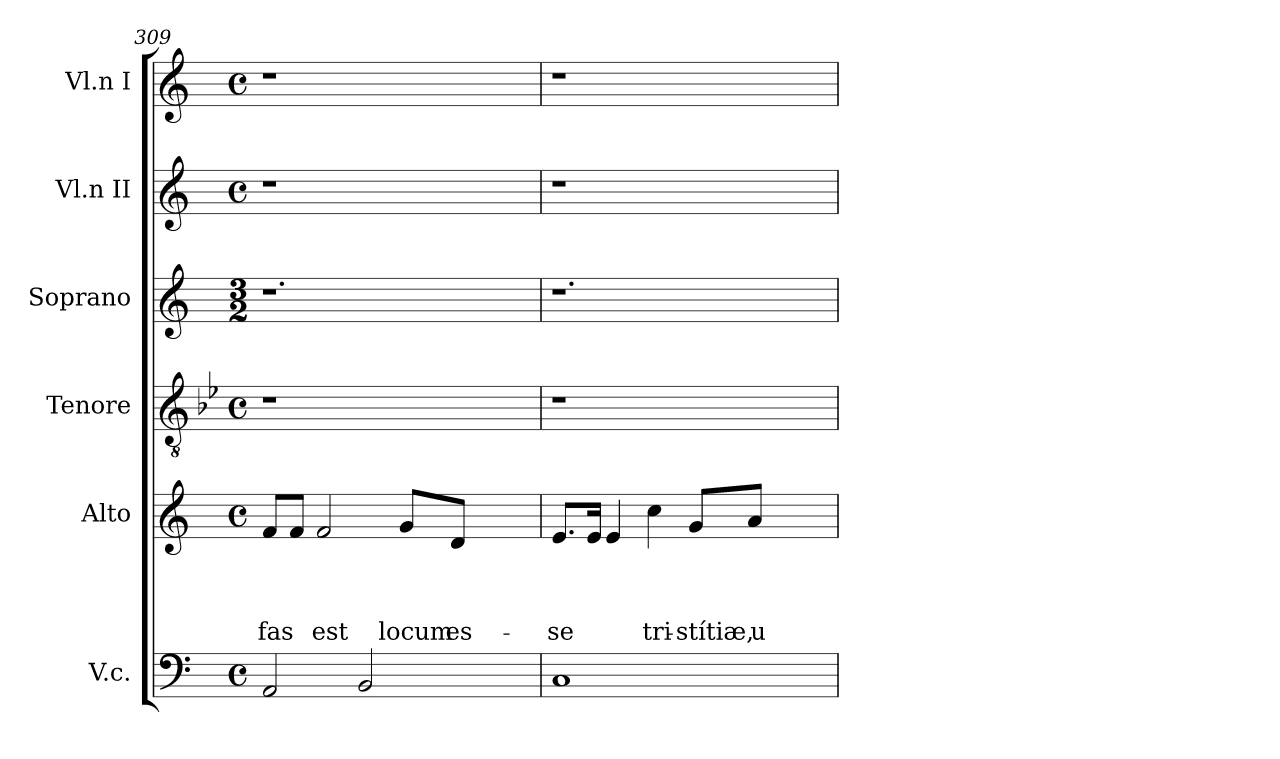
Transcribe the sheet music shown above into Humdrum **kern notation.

**kern	**kern	**text	**text	**text	**text	**kern	**kern	**kern	**kern
*part6	*part5	*part5	*part5	*part5	*part5	*part4	*part3	*part2	*part1
*staff6	*staff5	*staff5	*staff5	*staff5	*staff5	*staff4	*staff3	*staff2	*staff1
*I"V.c.	*I"Alto	*	*	*	*	*I"Tenore	*I"Soprano	*I"Vl.n II	*I"Vl.n I
*I'V.c.	*I'Alto	*	*	*	*	*I'Tenore	*I'Soprano	*I'Vl.n II	*I'Vl.n I
*clefF4	*clefG2	*	*	*	*	*clefGv2	*clefG2	*clefG2	*clefG2
*k[]	*k[]	*	*	*	*	*k[b-e-]	*k[]	*k[]	*k[]
*C:	*C:	*	*	*	*	*B-:	*C:	*C:	*C:
*M4/4	*M4/4	*	*	*	*	*M4/4	*M3/2	*M4/4	*M4/4
*met(c)	*met(c)	*	*	*	*	*met(c)	*	*met(c)	*met(c)
=309	=309	=309	=309	=309	=309	=309	=309	=309	=309
!	!	!	!	!	!LO:LY:b	!	!	!	!
2AA/	8f/L	.	.	.	fas	1r	1.r	1r	1r
.	8f/J	.	.	.	.	.	.	.	.
!	!	!	!	!	!LO:LY:b	!	!	!	!
.	2f/	.	.	.	est	.	.	.	.
2BB/	.	.	.	.	.	.	.	.	.
!	!	!	!	!	!LO:LY:b	!	!	!	!
.	8g/L	.	.	.	locum	.	.	.	.
!	!	!	!	!	!LO:LY:b	!	!	!	!
.	8d/J	.	.	.	es-	.	.	.	.
2ryy	2ryy	.	.	.	.	2ryy	.	2ryy	2ryy
=310	=310	=310	=310	=310	=310	=310	=310	=310	=310
!	!	!	!	!	!LO:LY:b	!	!	!	!
1C	8.e/L	.	.	.	-se	1r	1.r	1r	1r
.	16e/Jk	.	.	.	.	.	.	.	.
.	4e/	.	.	.	.	.	.	.	.
!	!	!	!	!	!LO:LY:b	!	!	!	!
.	4cc\	.	.	.	tri-	.	.	.	.
!	!	!	!	!	!LO:LY:b	!	!	!	!
.	8g/L	.	.	.	-stítiæ,	.	.	.	.
!	!	!	!	!	!LO:LY:b	!	!	!	!
.	8a/J	.	.	.	u-	.	.	.	.
2ryy	2ryy	.	.	.	.	2ryy	.	2ryy	2ryy
=	=	=	=	=	=	=	=	=	=
*-	*-	*-	*-	*-	*-	*-	*-	*-	*-
